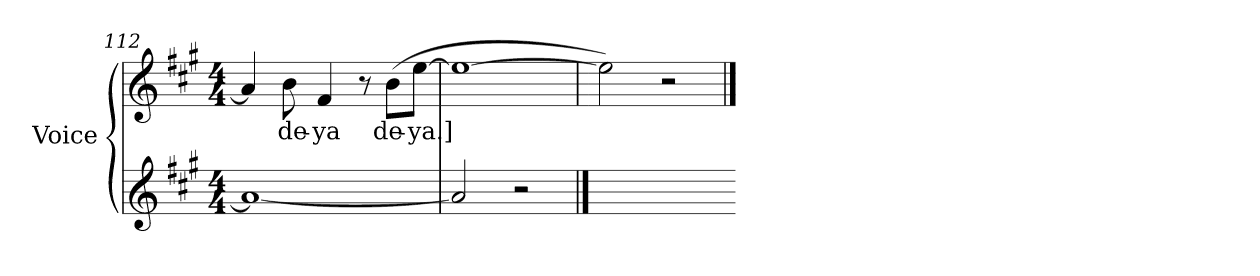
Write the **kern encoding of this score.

**kern	**kern	**text
*part2	*part1	*part1
*staff2	*staff1	*staff1
*I"Voice	*I"Voice	*
*I'Voice	*I'Voice	*
!!LO:LB:g=z
*clefG2	*clefG2	*
*k[f#c#g#]	*k[f#c#g#]	*
*A:	*A:	*
*M4/4	*M4/4	*
=112	=112	=112
1ai_	4ai/]	.
!	!	!LO:LY:b:color=#000000
.	8bi\	de-
!	!	!LO:LY:b:color=#000000
.	4f#i/	-ya
.	8r	.
!	!	!LO:LY:b:color=#000000
.	(8bi\L	de-
!	!	!LO:LY:b:color=#000000
.	[8eei\J	-ya.]
=113	=113	=113
2ai/]	1eei_	.
2r	.	.
==114	=114	=114
1ryy	2eei\])	.
.	2r	.
=	==	==
*-	*-	*-
